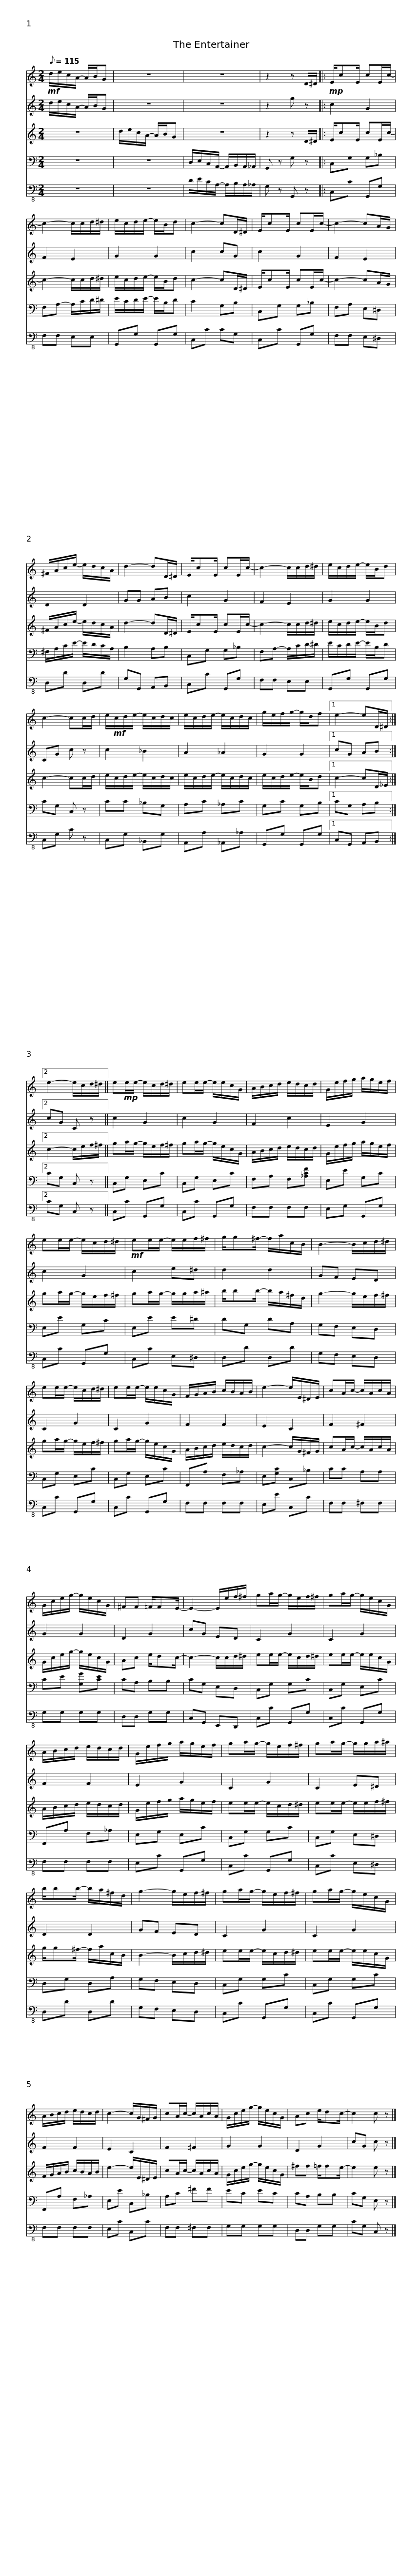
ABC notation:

X:1
%%score 1 2 3 4 5
L:1/8
Q:1/8=115
M:2/4
I:linebreak $
K:C
V:1 treble
V:2 treble
V:3 treble
V:4 bass
V:5 bass-8
V:1
!mf! d/e/c/A/- A/B/G | z4 | z4 | z2 z D/^D/ |:!mp! E/cE/ cE/c/- |$ %5
 c2- c/c/d/^d/ | e/c/d/e/- e/B/d | c2- cD/^D/ | E/cE/ cE/c/- | c2- cA/G/ |$ %10
 ^F/A/c/e/- e/d/c/A/ | d2- dD/^D/ | E/cE/ cE/c/- | c2- c/c/d/^d/ | e/c/d/e/- e/B/d |$ %15
 c2- cc/d/ | e/!mf!c/d/e/- e/c/d/c/ | e/c/d/e/- e/c/d/c/ | g/e/f/g/- g/d/f |1 e2- eD/^D/ :|2 %20
 e2- e/c/d/^d/ ||$ e!mp!e/e/- e/c/d/^d/ | ee/e/- e/e/c/G/ | A/B/c/d/ e/d/c/d/ | G/e/f/g/ a/g/e/f/ | %25
 ee/e/- e/c/d/^d/ |$!mf! ee/e/- e/e/f/^f/ | g/g^f/- f/a/c/B/ | B2- B/c/d/^d/ | ee/e/- e/c/d/^d/ | %30
 ee/e/- e/e/c/G/ |$ F/G/A/B/ c/B/A/B/ | e2- e/E/^D/E/ | cA/c/- c/A/c/A/ | G/c/e/g/- g/e/c/G/ | %35
 ^FF =F/FE/- | E2- E/e/f/^f/ |$ ga/g/- g/e/f/^f/ | ga/g/- g/e/c/G/ | A/B/c/d/ e/d/c/d/ | %40
 G/e/f/g/ a/g/e/f/ | ga/g/- g/e/f/^f/ |$ ga/g/- g/g/a/^a/ | b/bb/- b/a/^f/d/ | g2- g/e/f/^f/ | %45
 ga/g/- g/e/f/^f/ | ga/g/- g/e/c/G/ |$ A/B/c/d/ e/d/c/d/ | c2- c/G/^F/G/ | cA/c/- c/A/c/A/ | %50
 G/c/e/g/- g/e/c/G/ | Ac e/dc/- | c2 c z |] %53
V:2
 d/e/c/A/- A/B/G | z4 | z4 | z2 g z |: c2 G2 |$ %5
 F2 E2 | G2 G2 | c2 cG | c2 G2 | F2 E2 |$ %10
 D2 D2 | GG AB | c2 G2 | F2 E2 | G2 G2 |$ %15
 CG c z | c2 _B2 | A2 _A2 | G2 G2 |1 cG AB :|2 %20
 cG C z ||$ c2 G2 | c2 G2 | F2 c2 | E2 G2 | %25
 c2 G2 |$ c2 e^d | d2 d2 | GF ED | C2 G2 | %30
 C2 G2 |$ F2 F2 | E2 C2 | F2 ^F2 | G2 G2 | %35
 D2 G2 | cG ED |$ C2 G2 | C2 G2 | F2 F2 | %40
 E2 G2 | C2 G2 |$ C2 E^D | D2 D2 | GF ED | %45
 C2 G2 | C2 G2 |$ F2 F2 | E2 C2 | F2 ^F2 | %50
 G2 G2 | D2 G2 | cG c z |] %53
V:3
 z4 | d/e/c/A/- A/B/G | z4 | z2 z D/^D/ |: E/cE/ cE/c/- |$ %5
 c2- c/c/d/^d/ | e/c/d/e/- e/B/d | c2- cD/^D/ | E/cE/ cE/c/- | c2- cA/G/ |$ %10
 ^F/A/c/e/- e/d/c/A/ | d2- dD/^D/ | E/cE/ cE/c/- | c2- c/c/d/^d/ | e/c/d/e/- e/B/d |$ %15
 c2- cc/d/ | e/c/d/e/- e/c/d/c/ | e/c/d/e/- e/c/d/c/ | e/c/d/e/- e/B/d |1 c2- cD/_E/ :|2 %20
 c2- c/e/f/^f/ ||$ ga/g/- g/e/f/^f/ | ga/g/- g/e/c/G/ | A/B/c/d/ e/d/c/d/ | G/e/f/g/ a/g/e/f/ | %25
 ga/g/- g/e/f/^f/ |$ ga/g/- g/g/a/^a/ | b/bb/- b/a/^f/d/ | g2- g/e/f/^f/ | ga/g/- g/e/f/^f/ | %30
 ga/g/- g/e/c/G/ |$ A/B/c/d/ e/d/c/d/ | c2- c/G/^F/G/ | cA/c/- c/A/c/A/ | G/c/e/g/- g/e/c/G/ | %35
 Ac e/dc/- | c2- c/c/d/^d/ |$ ee/e/- e/c/d/^d/ | ee/e/- e/e/c/G/ | A/B/c/d/ e/d/c/d/ | %40
 G/e/f/g/ a/g/e/f/ | ee/e/- e/c/d/^d/ |$ ee/e/- e/e/f/^f/ | g/g^f/- f/a/c/B/ | B2- B/c/d/^d/ | %45
 ee/e/- e/c/d/^d/ | ee/e/- e/e/c/G/ |$ F/G/A/B/ c/B/A/B/ | e2- e/E/^D/E/ | cA/c/- c/A/c/A/ | %50
 G/c/e/g/- g/e/c/G/ | ^ff =f/fe/- | e2 e z |] %53
V:4
 z4 | z4 | D,/E,/C,/A,,/- A,,/B,,/A,,/_A,,/ | G,, z G, z |: C,G, G,_B, |$ %5
 F,A,- A,/C/D/^D/ | E/C/D/E/- E/B,/D | C2 G,B, | C,G, G,_B, | F,A, E,^D, |$ %10
 ^F,/A,/C/E/- E/D/C/A,/ | B,2 A,B, | C,G, G,_B, | F,A,- A,/C/D/^D/ | E/C/D/E/- E/B,/D |$ %15
 CG, C, z | CC _B,G, | A,C _A,C | G,C G,B, |1 CG, A,B, :|2 %20
 CG, C, z ||$ C,G, E,C | C,G, E,C | F,A, F,[_A,CF] | E,E G,C | %25
 E,E G,C |$ E,E E^D | DG, DA, | G,F, E,D, | C,G, E,C | %30
 C,G, E,C |$ F,,A, F,_A, | E,[G,C] C,_B, | CC A,A, | CE [G,G][CE] | %35
 CA, B,B, | CG, E,D, |$ C,G, G,C | C,G, E,C | F,,A, F,_A, | %40
 E,G, E,C | C,G, G,C |$ C,G, E,^D, | D,G, D,A, | G,F, E,D, | %45
 C,G, G,C | C,G, G,C |$ F,,A, F,_A, | E,E C,_B, | A,C ^FF | %50
 EC EC | CA, B,B, | CG, E, z |] %53
V:5
 z4 | z4 | D/E/C/A,/- A,/B,/A,/_A,/ | G, z G,, z |: C,C G,,G, |$ %5
 F,F, E,E, | G,,G, G,,G, | C,C CG, | C,C G,,G, | F,F, E,^D, |$ %10
 D,D D,D | G,G,, A,,B,, | C,C G,,G, | F,F, E,E, | G,,G, G,,G, |$ %15
 C,G, C z | C,G, _B,,G, | A,,A, _A,,_A, | G,,G, G,,G, |1 C,G,, A,,B,, :|2 %20
 CG, C, z ||$ C,C G,,G, | C,C G,,G, | F,F, F,F, | E,G, G,,G, | %25
 C,C G,,G, |$ C,C E,^D, | D,D D,D | G,F, E,D, | C,C G,,G, | %30
 C,C G,,G, |$ F,F, F,F, | E,E C,C | F,F, ^F,F, | G,G, G,G, | %35
 D,D, G,G, | C,G,, E,,D,, |$ C,C G,,G, | C,C G,,G, | F,F, F,F, | %40
 E,C G,,G, | C,C G,,G, |$ C,C E,^D, | D,D D,D | G,F, E,D, | %45
 C,C G,,G, | C,C G,,G, |$ F,F, F,F, | E,C C,C | F,F, ^F,F, | %50
 G,G, G,G, | D,D, G,G, | CG, C, z |] %53
